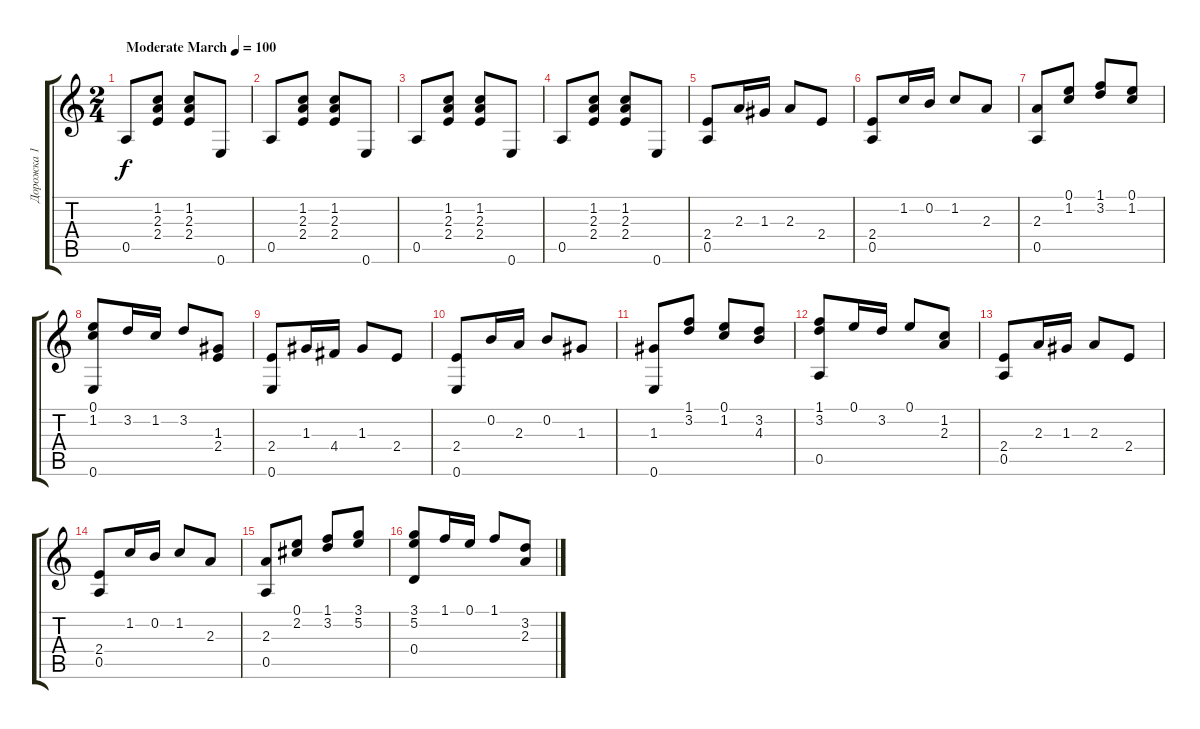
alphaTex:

\track ("Дорожка 1" "Дорожка 1") {instrument acousticguitarnylon}
\staff {score tabs}
\tuning (E4 B3 G3 D3 A2 E2) {hide}
\ts (2 4)
\tempo (100 "Moderate March")
\clef g2
\ks c
0.5.8{dy f instrument acousticguitarnylon beam Up} (1.2 2.3 2.4).8{beam Up} (1.2 2.3 2.4).8{beam Up} 0.6.8{beam Up} |
0.5.8{beam Up} (1.2 2.3 2.4).8{beam Up} (1.2 2.3 2.4).8{beam Up} 0.6.8 |
0.5.8 (1.2 2.3 2.4).8{beam Up} (1.2 2.3 2.4).8{beam Up} 0.6.8 |
0.5.8 (1.2 2.3 2.4).8{beam Up} (1.2 2.3 2.4).8{beam Up} 0.6.8 |
(2.4 0.5).8{beam Up} 2.3.16 1.3.16 2.3.8 2.4.8 |
(2.4 0.5).8 1.2.16 0.2.16 1.2.8{beam Up} 2.3.8{beam Up} |
(2.3 0.5).8 (0.1 1.2).8 (1.1 3.2).8{beam Up} (0.1 1.2).8{beam Up} |
(0.1 1.2 0.6).8 3.2.16 1.2.16 3.2.8{beam Up} (1.3 2.4).8 |
(2.4 0.6).8 1.3.16 4.4.16 1.3.8 2.4.8 |
(2.4 0.6).8 0.2.16 2.3.16 0.2.8 1.3.8 |
(1.3 0.6).8 (1.1 3.2).8 (0.1 1.2).8{beam Up} (3.2 4.3).8{beam Up} |
(1.1 3.2 0.5).8 0.1.16 3.2.16 0.1.8{beam Up} (1.2 2.3).8{beam Up} |
(2.4 0.5).8 2.3.16 1.3.16 2.3.8 2.4.8 |
(2.4 0.5).8 1.2.16 0.2.16 1.2.8{beam Up} 2.3.8{beam Up} |
(2.3 0.5).8 (0.1 2.2).8 (1.1 3.2).8{beam Up} (3.1 5.2).8{beam Up} |
(3.1 5.2 0.4).8{beam Up} 1.1.16{beam Up} 0.1.16{beam Up} 1.1.8{beam Up} (3.2 2.3).8{beam Up}
